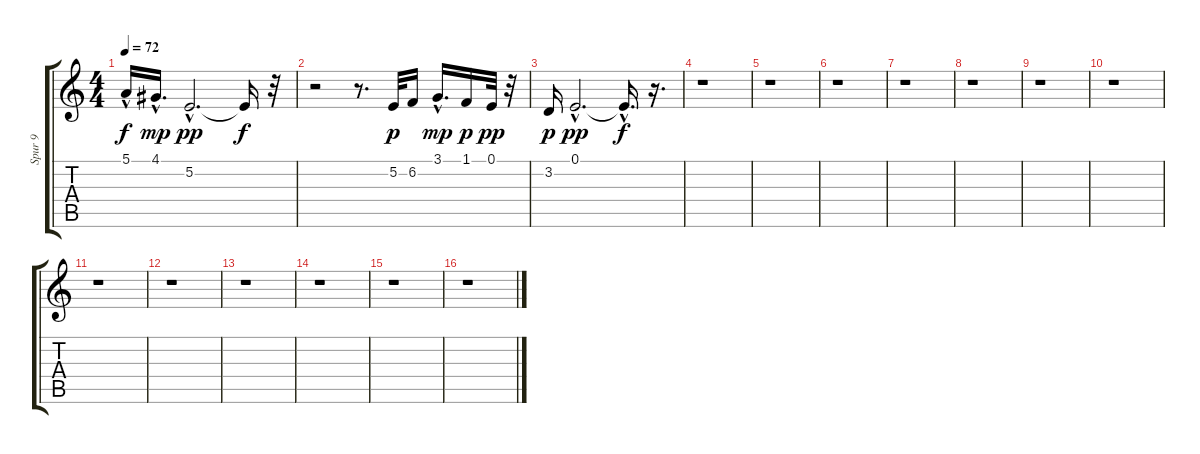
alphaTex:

\track ("Spur 9" "Spur 9") {instrument sopranosax}
\staff {score tabs}
\tuning (E4 B3 G3 D3 A2 E2) {hide}
\ts (4 4)
\tempo 72
\clef g2
\ks c
5.1{hac t}.16{dy f} 4.1{hac}.16{d dy mp} 5.2{hac}.2{d dy pp} 5.2{t}.16{dy f} r.32 |
r.2 r.8{d} 5.2.32{dy p} 6.2.16 3.1{hac}.16{d dy mp} 1.1.16{dy p} 0.1.32{dy pp} r.32 |
3.2.16{dy p} 0.1{hac}.2{d dy pp} 0.1{hac t}.16{d dy f} r.16{d} |
r.1 |
r.1 |
r.1 |
r.1 |
r.1 |
r.1 |
r.1 |
r.1 |
r.1 |
r.1 |
r.1 |
r.1 |
r.1
